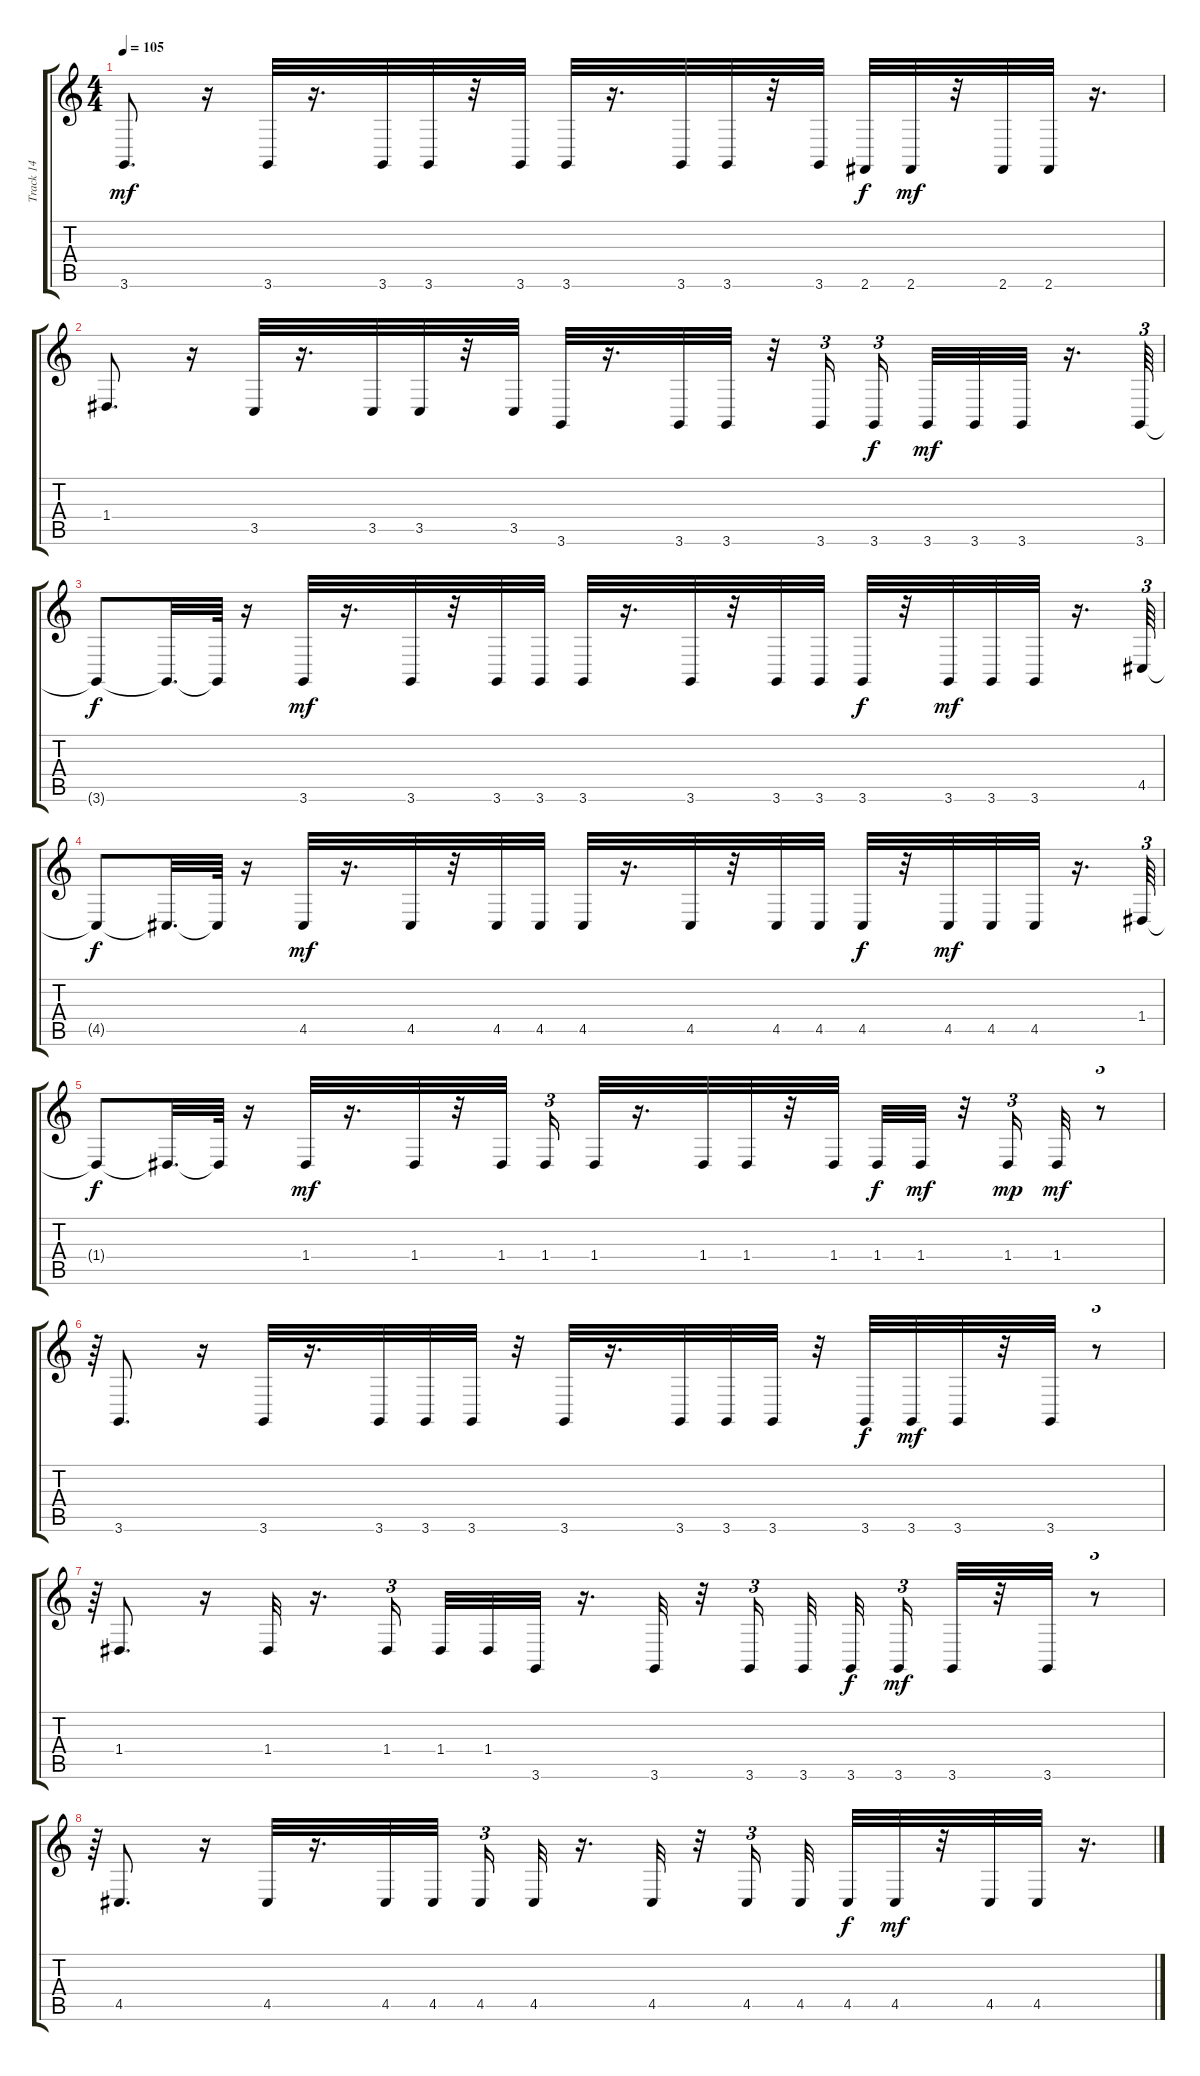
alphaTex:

\track ("Track 14" "Track 14") {instrument stringensemble1}
\staff {score tabs}
\tuning (E4 B3 G3 D3 A2 E2) {hide}
\ts (4 4)
\tempo 105
\clef g2
\ks c
3.6.8{d dy mf} r.16 3.6.32 r.16{d} 3.6.32 3.6.32 r.32 3.6.32 3.6.32 r.16{d} 3.6.32 3.6.32 r.32 3.6.32 2.6.32{dy f} 2.6.32{dy mf} r.32 2.6.32 2.6.32 r.16{d} |
1.4.8{d} r.16 3.5.32 r.16{d} 3.5.32 3.5.32 r.32 3.5.32 3.6.32 r.16{d} 3.6.32 3.6.32 r.32 3.6.16{tu (3 2)} 3.6.16{tu (3 2) dy f beam splitsecondary} 3.6.32{dy mf} 3.6.32 3.6.32 r.16{d} 3.6.64{tu (3 2)} |
3.6{t}.8{dy f} 3.6{t}.32{d} 3.6{t}.64 r.16 3.6.32{dy mf} r.16{d} 3.6.32 r.32 3.6.32 3.6.32 3.6.32 r.16{d} 3.6.32 r.32 3.6.32 3.6.32 3.6.32{dy f} r.32 3.6.32{dy mf} 3.6.32 3.6.32 r.16{d} 4.5.64{tu (3 2)} |
4.5{t}.8{dy f} 4.5{t}.32{d} 4.5{t}.64 r.16 4.5.32{dy mf} r.16{d} 4.5.32 r.32 4.5.32 4.5.32 4.5.32 r.16{d} 4.5.32 r.32 4.5.32 4.5.32 4.5.32{dy f} r.32 4.5.32{dy mf} 4.5.32 4.5.32 r.16{d} 1.4.64{tu (3 2)} |
1.4{t}.8{dy f} 1.4{t}.32{d} 1.4{t}.64 r.16 1.4.32{dy mf} r.16{d} 1.4.32 r.32 1.4.32 1.4.16{tu (3 2)} 1.4.32 r.16{d} 1.4.32 1.4.32 r.32 1.4.32 1.4.32{dy f} 1.4.32{dy mf} r.32 1.4.16{tu (3 2) dy mp} 1.4.32{dy mf} r.8{tu (3 2)} |
r.64{tu (3 2)} 3.6.8{d} r.16 3.6.32 r.16{d} 3.6.32 3.6.32 3.6.32 r.32 3.6.32 r.16{d} 3.6.32 3.6.32 3.6.32 r.32 3.6.32{dy f} 3.6.32{dy mf} 3.6.32 r.32 3.6.32 r.8{tu (3 2)} |
r.64{tu (3 2)} 1.4.8{d} r.16 1.4.32 r.16{d} 1.4.16{tu (3 2) beam splitsecondary} 1.4.32 1.4.32 3.6.32 r.16{d} 3.6.32 r.32 3.6.16{tu (3 2)} 3.6.32 3.6.32{dy f beam splitsecondary} 3.6.16{tu (3 2) dy mf} 3.6.32 r.32 3.6.32 r.8{tu (3 2)} |
r.64{tu (3 2)} 4.5.8{d} r.16 4.5.32 r.16{d} 4.5.32 4.5.32{beam splitsecondary} 4.5.16{tu (3 2)} 4.5.32 r.16{d} 4.5.32 r.32 4.5.16{tu (3 2)} 4.5.32 4.5.32{dy f} 4.5.32{dy mf} r.32 4.5.32 4.5.32 r.16{d}
